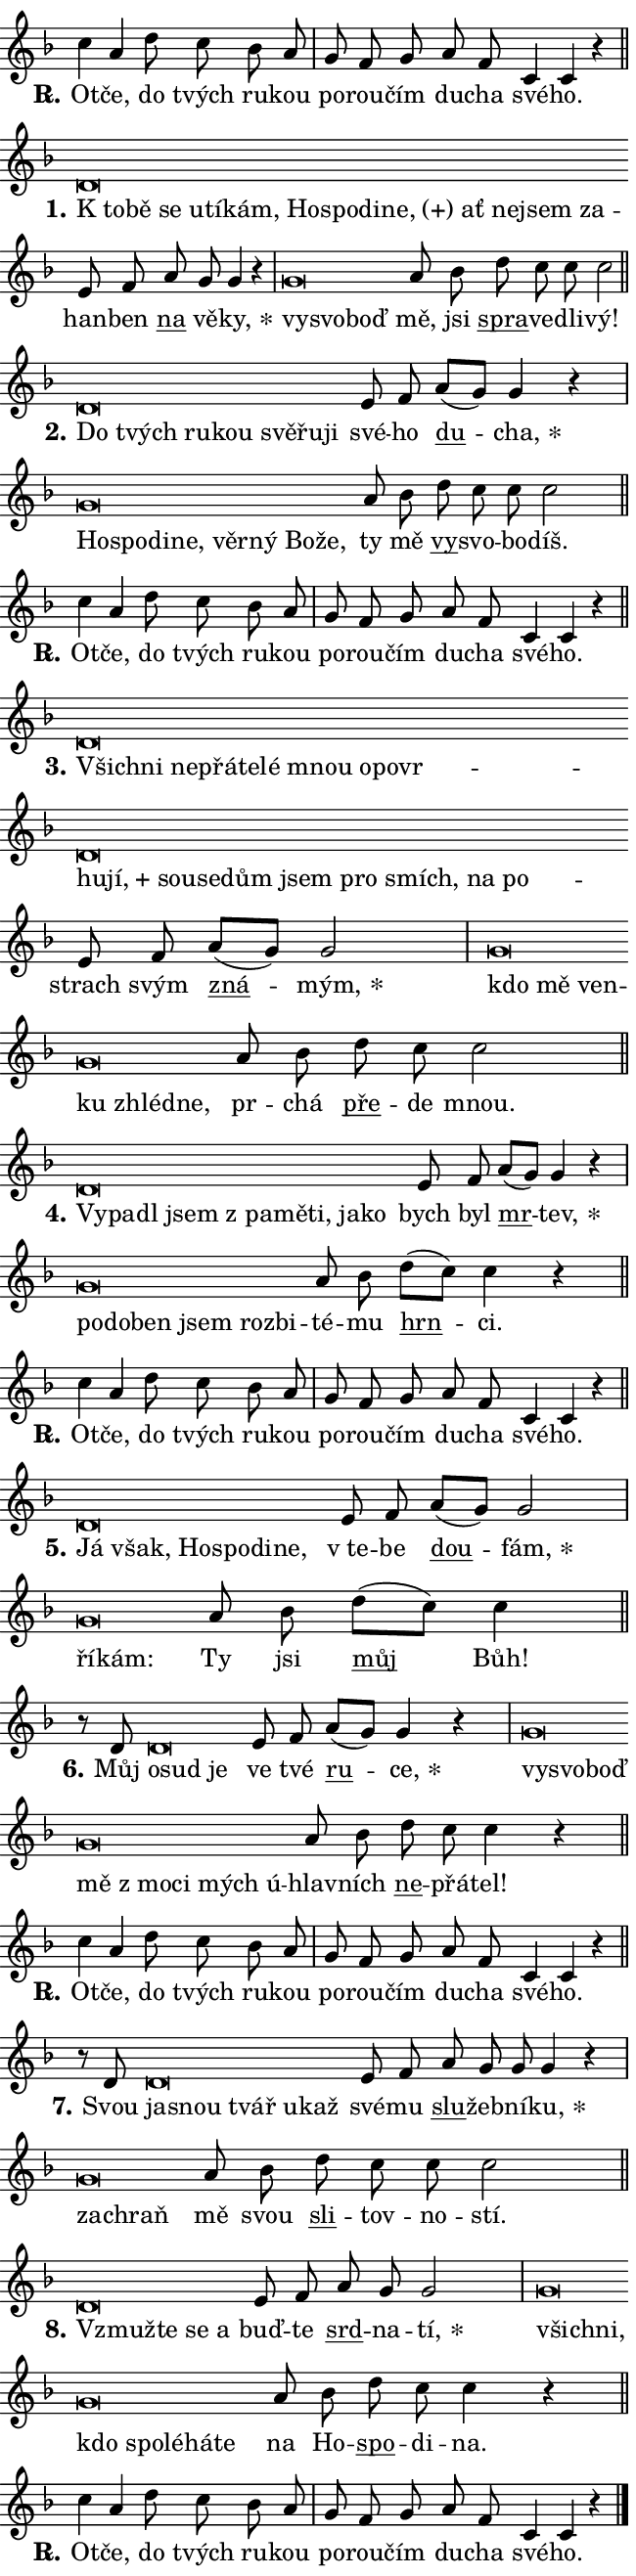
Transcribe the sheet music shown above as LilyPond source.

\version "2.24.0"
\header { tagline = "" }
\paper {
  indent = 0\cm
  top-margin = 0\cm
  right-margin = 0.13\cm % to fit lyric hyphens
  bottom-margin = 0\cm
  left-margin = 0\cm
  paper-width = 11\cm
  page-breaking = #ly:one-page-breaking
  system-system-spacing.basic-distance = #11
  score-system-spacing.basic-distance = #11
  ragged-last = ##f
}


%% Author: Thomas Morley
%% https://lists.gnu.org/archive/html/lilypond-user/2020-05/msg00002.html
#(define (line-position grob)
"Returns position of @var[grob} in current system:
   @code{'start}, if at first time-step
   @code{'end}, if at last time-step
   @code{'middle} otherwise
"
  (let* ((col (ly:item-get-column grob))
         (ln (ly:grob-object col 'left-neighbor))
         (rn (ly:grob-object col 'right-neighbor))
         (col-to-check-left (if (ly:grob? ln) ln col))
         (col-to-check-right (if (ly:grob? rn) rn col))
         (break-dir-left
           (and
             (ly:grob-property col-to-check-left 'non-musical #f)
             (ly:item-break-dir col-to-check-left)))
         (break-dir-right
           (and
             (ly:grob-property col-to-check-right 'non-musical #f)
             (ly:item-break-dir col-to-check-right))))
        (cond ((eqv? 1 break-dir-left) 'start)
              ((eqv? -1 break-dir-right) 'end)
              (else 'middle))))

#(define (tranparent-at-line-position vctor)
  (lambda (grob)
  "Relying on @code{line-position} select the relevant enry from @var{vctor}.
Used to determine transparency,"
    (case (line-position grob)
      ((end) (not (vector-ref vctor 0)))
      ((middle) (not (vector-ref vctor 1)))
      ((start) (not (vector-ref vctor 2))))))

noteHeadBreakVisibility =
#(define-music-function (break-visibility)(vector?)
"Makes @code{NoteHead}s transparent relying on @var{break-visibility}"
#{
  \override NoteHead.transparent =
    #(tranparent-at-line-position break-visibility)
#})

#(define delete-ledgers-for-transparent-note-heads
  (lambda (grob)
    "Reads whether a @code{NoteHead} is transparent.
If so this @code{NoteHead} is removed from @code{'note-heads} from
@var{grob}, which is supposed to be @code{LedgerLineSpanner}.
As a result ledgers are not printed for this @code{NoteHead}"
    (let* ((nhds-array (ly:grob-object grob 'note-heads))
           (nhds-list
             (if (ly:grob-array? nhds-array)
                 (ly:grob-array->list nhds-array)
                 '()))
           ;; Relies on the transparent-property being done before
           ;; Staff.LedgerLineSpanner.after-line-breaking is executed.
           ;; This is fragile ...
           (to-keep
             (remove
               (lambda (nhd)
                 (ly:grob-property nhd 'transparent #f))
               nhds-list)))
      ;; TODO find a better method to iterate over grob-arrays, similiar
      ;; to filter/remove etc for lists
      ;; For now rebuilt from scratch
      (set! (ly:grob-object grob 'note-heads)  '())
      (for-each
        (lambda (nhd)
          (ly:pointer-group-interface::add-grob grob 'note-heads nhd))
        to-keep))))

squashNotes = {
  \override NoteHead.X-extent = #'(-0.2 . 0.2)
  \override NoteHead.Y-extent = #'(-0.75 . 0)
  \override NoteHead.stencil =
    #(lambda (grob)
       (let ((pos (ly:grob-property grob 'staff-position)))
         (begin
           (if (< pos -7) (display "ERROR: Lower brevis then expected\n") (display ""))
           (if (<= pos -6) ly:text-interface::print ly:note-head::print))))
}
unSquashNotes = {
  \revert NoteHead.X-extent
  \revert NoteHead.Y-extent
  \revert NoteHead.stencil
}

hideNotes = \noteHeadBreakVisibility #begin-of-line-visible
unHideNotes = \noteHeadBreakVisibility #all-visible

% work-around for resetting accidentals
% https://lilypond.org/doc/v2.23/Documentation/notation/displaying-rhythms#unmetered-music
cadenzaMeasure = {
  \cadenzaOff
  \partial 1024 s1024
  \cadenzaOn
}

#(define-markup-command (accent layout props text) (markup?)
  "Underline accented syllable"
  (interpret-markup layout props
    #{\markup \override #'(offset . 4.3) \underline { #text }#}))

responsum = \markup \concat {
  "R" \hspace #-1.05 \path #0.1 #'((moveto 0 0.07) (lineto 0.9 0.8)) \hspace #0.05 "."
}

spaceSize = #0.6828661417322834 % exact space size for TeX Gyre Schola

\layout {
  \context {
    \Staff
    \remove "Time_signature_engraver"
    \override LedgerLineSpanner.after-line-breaking = #delete-ledgers-for-transparent-note-heads
  }
  \context {
    \Lyrics {
      \override LyricSpace.minimum-distance = \spaceSize
      \override LyricText.font-name = #"TeX Gyre Schola"
      \override LyricText.font-size = 1
      \override StanzaNumber.font-name = #"TeX Gyre Schola Bold"
      \override StanzaNumber.font-size = 1
    }
  }
  \context {
    \Score 
    \override NoteHead.text =
      #(lambda (grob) 
        (let ((pos (ly:grob-property grob 'staff-position)))
          #{\markup {
            \combine
              \halign #-0.55 \raise #(if (= pos -6) 0 0.5) \override #'(thickness . 2) \draw-line #'(3.2 . 0)
              \musicglyph "noteheads.sM1"
          }#}))
  }
}

% magnetic-lyrics.ily
%
%   written by
%     Jean Abou Samra <jean@abou-samra.fr>
%     Werner Lemberg <wl@gnu.org>
%
%   adapted by
%     Jiri Hon <jiri.hon@gmail.com>
%
% Version 2022-Apr-15

% https://www.mail-archive.com/lilypond-user@gnu.org/msg149350.html

#(define (Left_hyphen_pointer_engraver context)
   "Collect syllable-hyphen-syllable occurrences in lyrics and store
them in properties.  This engraver only looks to the left.  For
example, if the lyrics input is @code{foo -- bar}, it does the
following.

@itemize @bullet
@item
Set the @code{text} property of the @code{LyricHyphen} grob between
@q{foo} and @q{bar} to @code{foo}.

@item
Set the @code{left-hyphen} property of the @code{LyricText} grob with
text @q{foo} to the @code{LyricHyphen} grob between @q{foo} and
@q{bar}.
@end itemize

Use this auxiliary engraver in combination with the
@code{lyric-@/text::@/apply-@/magnetic-@/offset!} hook."
   (let ((hyphen #f)
         (text #f))
     (make-engraver
      (acknowledgers
       ((lyric-syllable-interface engraver grob source-engraver)
        (set! text grob)))
      (end-acknowledgers
       ((lyric-hyphen-interface engraver grob source-engraver)
        ;(when (not (grob::has-interface grob 'lyric-space-interface))
          (set! hyphen grob)));)
      ((stop-translation-timestep engraver)
       (when (and text hyphen)
         (ly:grob-set-object! text 'left-hyphen hyphen))
       (set! text #f)
       (set! hyphen #f)))))

#(define (lyric-text::apply-magnetic-offset! grob)
   "If the space between two syllables is less than the value in
property @code{LyricText@/.details@/.squash-threshold}, move the right
syllable to the left so that it gets concatenated with the left
syllable.

Use this function as a hook for
@code{LyricText@/.after-@/line-@/breaking} if the
@code{Left_@/hyphen_@/pointer_@/engraver} is active."
   (let ((hyphen (ly:grob-object grob 'left-hyphen #f)))
     (when hyphen
       (let ((left-text (ly:spanner-bound hyphen LEFT)))
         (when (grob::has-interface left-text 'lyric-syllable-interface)
           (let* ((common (ly:grob-common-refpoint grob left-text X))
                  (this-x-ext (ly:grob-extent grob common X))
                  (left-x-ext
                   (begin
                     ;; Trigger magnetism for left-text.
                     (ly:grob-property left-text 'after-line-breaking)
                     (ly:grob-extent left-text common X)))
                  ;; `delta` is the gap width between two syllables.
                  (delta (- (interval-start this-x-ext)
                            (interval-end left-x-ext)))
                  (details (ly:grob-property grob 'details))
                  (threshold (assoc-get 'squash-threshold details 0.2)))
             (when (< delta threshold)
               (let* (;; We have to manipulate the input text so that
                      ;; ligatures crossing syllable boundaries are not
                      ;; disabled.  For languages based on the Latin
                      ;; script this is essentially a beautification.
                      ;; However, for non-Western scripts it can be a
                      ;; necessity.
                      (lt (ly:grob-property left-text 'text))
                      (rt (ly:grob-property grob 'text))
                      (is-space (grob::has-interface hyphen 'lyric-space-interface))
                      (space (if is-space " " ""))
                      (extra-delta (if is-space spaceSize 0))
                      ;; Append new syllable.
                      (ltrt-space (if (and (string? lt) (string? rt))
                                (string-append lt space rt)
                                (make-concat-markup (list lt space rt))))
                      ;; Right-align `ltrt` to the right side.
                      (ltrt-space-markup (grob-interpret-markup
                               grob
                               (make-translate-markup
                                (cons (interval-length this-x-ext) 0)
                                (make-right-align-markup ltrt-space)))))
                 (begin
                   ;; Don't print `left-text`.
                   (ly:grob-set-property! left-text 'stencil #f)
                   ;; Set text and stencil (which holds all collected
                   ;; syllables so far) and shift it to the left.
                   (ly:grob-set-property! grob 'text ltrt-space)
                   (ly:grob-set-property! grob 'stencil ltrt-space-markup)
                   (ly:grob-translate-axis! grob (- (- delta extra-delta)) X))))))))))


#(define (lyric-hyphen::displace-bounds-first grob)
   ;; Make very sure this callback isn't triggered too early.
   (let ((left (ly:spanner-bound grob LEFT))
         (right (ly:spanner-bound grob RIGHT)))
     (ly:grob-property left 'after-line-breaking)
     (ly:grob-property right 'after-line-breaking)
     (ly:lyric-hyphen::print grob)))

squashThreshold = #0.4

\layout {
  \context {
    \Lyrics
    \consists #Left_hyphen_pointer_engraver
    \override LyricText.after-line-breaking =
      #lyric-text::apply-magnetic-offset!
    \override LyricHyphen.stencil = #lyric-hyphen::displace-bounds-first
    \override LyricText.details.squash-threshold = \squashThreshold
    \override LyricHyphen.minimum-distance = 0
    \override LyricHyphen.minimum-length = \squashThreshold
  }
}

squashText = \override LyricText.details.squash-threshold = 9999
unSquashText = \override LyricText.details.squash-threshold = \squashThreshold

leftText = \override LyricText.self-alignment-X = #LEFT
unLeftText = \revert LyricText.self-alignment-X

starOffset = #(lambda (grob) 
                (let ((x_offset (ly:self-alignment-interface::aligned-on-x-parent grob)))
                  (if (= x_offset 0) 0 (+ x_offset 1.2))))

star = #(define-music-function (syllable)(string?)
"Append star separator at the end of a syllable"
#{
  \once \override LyricText.X-offset = #starOffset
  \lyricmode { \markup {
    #syllable
    \override #'((font-name . "TeX Gyre Schola Bold")) \hspace #0.2 \lower #0.65 \larger "*"
  } }
#})

starAccent = #(define-music-function (syllable)(string?)
"Append star separator at the end of a syllable and make accent"
#{
  \once \override LyricText.X-offset = #starOffset
  \lyricmode { \markup {
    \accent #syllable
    \override #'((font-name . "TeX Gyre Schola Bold")) \hspace #0.2 \lower #0.65 \larger "*"
  } }
#})

breath = #(define-music-function (syllable)(string?)
"Append breathing indicator at the end of a syllable"
#{
  \lyricmode { \markup { #syllable "+" } }
#})

optionalBreath = #(define-music-function (syllable)(string?)
"Append optional breathing indicator at the end of a syllable"
#{
  \lyricmode { \markup { #syllable "(+)" } }
#})


\score {
    <<
        \new Voice = "melody" { \cadenzaOn \key f \major \relative { c''4 a d8 c bes a \cadenzaMeasure \bar "|" g f g \bar "" a f \bar "" c4 c r \cadenzaMeasure \bar "||" \break } }
        \new Lyrics \lyricsto "melody" { \lyricmode { \set stanza = \responsum
Ot -- če, do tvých ru -- kou po -- rou -- čím du -- cha své -- ho. } }
    >>
    \layout {}
}

\score {
    <<
        \new Voice = "melody" { \cadenzaOn \key f \major \relative { \squashNotes d'\breve*1/16 \hideNotes \breve*1/16 \bar "" \breve*1/16 \bar "" \breve*1/16 \bar "" \breve*1/16 \bar "" \breve*1/16 \bar "" \breve*1/16 \bar "" \breve*1/16 \bar "" \breve*1/16 \bar "" \breve*1/16 \bar "" \breve*1/16 \bar "" \breve*1/16 \bar "" \breve*1/16 \breve*1/16 \bar "" \unHideNotes \unSquashNotes e8 f \bar "" a g g4 r \cadenzaMeasure \bar "|" \squashNotes g\breve*1/16 \hideNotes \breve*1/16 \breve*1/16 \bar "" \unHideNotes \unSquashNotes a8 bes \bar "" d c c c2 \cadenzaMeasure \bar "||" \break } }
        \new Lyrics \lyricsto "melody" { \lyricmode { \set stanza = "1."
\leftText "K to" -- \squashText bě se u -- tí -- kám, Ho -- spo -- di -- \optionalBreath ne, ať nej -- sem za -- \unLeftText \unSquashText han -- ben \markup \accent na vě -- \star ky, \leftText vy -- \squashText svo -- boď \unLeftText \unSquashText mě, jsi \markup \accent spra -- ve -- dli -- vý! } }
    >>
    \layout {}
}

\score {
    <<
        \new Voice = "melody" { \cadenzaOn \key f \major \relative { \squashNotes d'\breve*1/16 \hideNotes \breve*1/16 \bar "" \breve*1/16 \bar "" \breve*1/16 \bar "" \breve*1/16 \bar "" \breve*1/16 \breve*1/16 \bar "" \unHideNotes \unSquashNotes e8 f \bar "" a[( g)] g4 r \cadenzaMeasure \bar "|" \squashNotes g\breve*1/16 \hideNotes \breve*1/16 \bar "" \breve*1/16 \bar "" \breve*1/16 \bar "" \breve*1/16 \bar "" \breve*1/16 \bar "" \breve*1/16 \breve*1/16 \bar "" \unHideNotes \unSquashNotes a8 bes \bar "" d c c c2 \cadenzaMeasure \bar "||" \break } }
        \new Lyrics \lyricsto "melody" { \lyricmode { \set stanza = "2."
\leftText Do \squashText tvých ru -- kou svě -- řu -- ji \unLeftText \unSquashText své -- ho \markup \accent du -- \star cha, \leftText Ho -- \squashText spo -- di -- ne, věr -- ný Bo -- že, \unLeftText \unSquashText ty mě \markup \accent vy -- svo -- bo -- díš. } }
    >>
    \layout {}
}

\score {
    <<
        \new Voice = "melody" { \cadenzaOn \key f \major \relative { c''4 a d8 c bes a \cadenzaMeasure \bar "|" g f g \bar "" a f \bar "" c4 c r \cadenzaMeasure \bar "||" \break } }
        \new Lyrics \lyricsto "melody" { \lyricmode { \set stanza = \responsum
Ot -- če, do tvých ru -- kou po -- rou -- čím du -- cha své -- ho. } }
    >>
    \layout {}
}

\score {
    <<
        \new Voice = "melody" { \cadenzaOn \key f \major \relative { \squashNotes d'\breve*1/16 \hideNotes \breve*1/16 \bar "" \breve*1/16 \bar "" \breve*1/16 \bar "" \breve*1/16 \bar "" \breve*1/16 \bar "" \breve*1/16 \bar "" \breve*1/16 \bar "" \breve*1/16 \bar "" \breve*1/16 \bar "" \breve*1/16 \bar "" \breve*1/16 \bar "" \breve*1/16 \bar "" \breve*1/16 \bar "" \breve*1/16 \bar "" \breve*1/16 \bar "" \breve*1/16 \bar "" \breve*1/16 \bar "" \breve*1/16 \breve*1/16 \bar "" \unHideNotes \unSquashNotes e8 f \bar "" a[( g)] g2 \cadenzaMeasure \bar "|" \squashNotes g\breve*1/16 \hideNotes \breve*1/16 \bar "" \breve*1/16 \bar "" \breve*1/16 \bar "" \breve*1/16 \breve*1/16 \bar "" \unHideNotes \unSquashNotes a8 bes \bar "" d c c2 \cadenzaMeasure \bar "||" \break } }
        \new Lyrics \lyricsto "melody" { \lyricmode { \set stanza = "3."
\leftText Všich -- \squashText ni ne -- přá -- te -- lé mnou o -- po -- vr -- hu -- \breath "jí," sou -- se -- dům jsem pro smích, na po -- \unLeftText \unSquashText strach svým \markup \accent zná -- \star mým, \leftText kdo \squashText mě ven -- ku zhléd -- ne, \unLeftText \unSquashText pr -- chá \markup \accent pře -- de mnou. } }
    >>
    \layout {}
}

\score {
    <<
        \new Voice = "melody" { \cadenzaOn \key f \major \relative { \squashNotes d'\breve*1/16 \hideNotes \breve*1/16 \bar "" \breve*1/16 \bar "" \breve*1/16 \bar "" \breve*1/16 \bar "" \breve*1/16 \bar "" \breve*1/16 \bar "" \breve*1/16 \breve*1/16 \bar "" \unHideNotes \unSquashNotes e8 f \bar "" a[( g)] g4 r \cadenzaMeasure \bar "|" \squashNotes g\breve*1/16 \hideNotes \breve*1/16 \bar "" \breve*1/16 \bar "" \breve*1/16 \bar "" \breve*1/16 \breve*1/16 \bar "" \unHideNotes \unSquashNotes a8 bes \bar "" d[( c)] c4 r \cadenzaMeasure \bar "||" \break } }
        \new Lyrics \lyricsto "melody" { \lyricmode { \set stanza = "4."
\leftText Vy -- \squashText pa -- dl jsem "z pa" -- mě -- ti, ja -- ko \unLeftText \unSquashText bych byl \markup \accent mr -- \star tev, \leftText po -- \squashText do -- ben jsem roz -- bi -- \unLeftText \unSquashText té -- mu \markup \accent hrn -- ci. } }
    >>
    \layout {}
}

\score {
    <<
        \new Voice = "melody" { \cadenzaOn \key f \major \relative { c''4 a d8 c bes a \cadenzaMeasure \bar "|" g f g \bar "" a f \bar "" c4 c r \cadenzaMeasure \bar "||" \break } }
        \new Lyrics \lyricsto "melody" { \lyricmode { \set stanza = \responsum
Ot -- če, do tvých ru -- kou po -- rou -- čím du -- cha své -- ho. } }
    >>
    \layout {}
}

\score {
    <<
        \new Voice = "melody" { \cadenzaOn \key f \major \relative { \squashNotes d'\breve*1/16 \hideNotes \breve*1/16 \bar "" \breve*1/16 \bar "" \breve*1/16 \bar "" \breve*1/16 \breve*1/16 \bar "" \unHideNotes \unSquashNotes e8 f \bar "" a[( g)] g2 \cadenzaMeasure \bar "|" \squashNotes g\breve*1/16 \hideNotes \breve*1/16 \bar "" \unHideNotes \unSquashNotes a8 bes \bar "" d[( c)] c4 \cadenzaMeasure \bar "||" \break } }
        \new Lyrics \lyricsto "melody" { \lyricmode { \set stanza = "5."
\leftText Já \squashText však, Ho -- spo -- di -- ne, \unLeftText \unSquashText "v te" -- be \markup \accent dou -- \star fám, \leftText ří -- \squashText kám: \unLeftText \unSquashText Ty jsi \markup \accent můj Bůh! } }
    >>
    \layout {}
}

\score {
    <<
        \new Voice = "melody" { \cadenzaOn \key f \major \relative { r8 d' \squashNotes d\breve*1/16 \hideNotes \breve*1/16 \breve*1/16 \bar "" \unHideNotes \unSquashNotes e8 f \bar "" a[( g)] g4 r \cadenzaMeasure \bar "|" \squashNotes g\breve*1/16 \hideNotes \breve*1/16 \bar "" \breve*1/16 \bar "" \breve*1/16 \bar "" \breve*1/16 \bar "" \breve*1/16 \bar "" \breve*1/16 \breve*1/16 \bar "" \unHideNotes \unSquashNotes a8 bes \bar "" d c c4 r \cadenzaMeasure \bar "||" \break } }
        \new Lyrics \lyricsto "melody" { \lyricmode { \set stanza = "6."
Můj \leftText o -- \squashText sud je \unLeftText \unSquashText ve tvé \markup \accent ru -- \star ce, \leftText vy -- \squashText svo -- boď mě "z mo" -- ci mých ú -- \unLeftText \unSquashText hlav -- ních \markup \accent ne -- přá -- tel! } }
    >>
    \layout {}
}

\score {
    <<
        \new Voice = "melody" { \cadenzaOn \key f \major \relative { c''4 a d8 c bes a \cadenzaMeasure \bar "|" g f g \bar "" a f \bar "" c4 c r \cadenzaMeasure \bar "||" \break } }
        \new Lyrics \lyricsto "melody" { \lyricmode { \set stanza = \responsum
Ot -- če, do tvých ru -- kou po -- rou -- čím du -- cha své -- ho. } }
    >>
    \layout {}
}

\score {
    <<
        \new Voice = "melody" { \cadenzaOn \key f \major \relative { r8 d' \squashNotes d\breve*1/16 \hideNotes \breve*1/16 \bar "" \breve*1/16 \bar "" \breve*1/16 \breve*1/16 \bar "" \unHideNotes \unSquashNotes e8 f \bar "" a g g g4 r \cadenzaMeasure \bar "|" \squashNotes g\breve*1/16 \hideNotes \breve*1/16 \bar "" \unHideNotes \unSquashNotes a8 bes \bar "" d c c c2 \cadenzaMeasure \bar "||" \break } }
        \new Lyrics \lyricsto "melody" { \lyricmode { \set stanza = "7."
Svou \leftText ja -- \squashText snou tvář u -- kaž \unLeftText \unSquashText své -- mu \markup \accent slu -- žeb -- ní -- \star ku, \leftText za -- \squashText chraň \unLeftText \unSquashText mě svou \markup \accent sli -- tov -- no -- stí. } }
    >>
    \layout {}
}

\score {
    <<
        \new Voice = "melody" { \cadenzaOn \key f \major \relative { \squashNotes d'\breve*1/16 \hideNotes \breve*1/16 \bar "" \breve*1/16 \breve*1/16 \bar "" \unHideNotes \unSquashNotes e8 f \bar "" a g g2 \cadenzaMeasure \bar "|" \squashNotes g\breve*1/16 \hideNotes \breve*1/16 \bar "" \breve*1/16 \bar "" \breve*1/16 \bar "" \breve*1/16 \bar "" \breve*1/16 \breve*1/16 \bar "" \unHideNotes \unSquashNotes a8 bes \bar "" d c c4 r \cadenzaMeasure \bar "||" \break } }
        \new Lyrics \lyricsto "melody" { \lyricmode { \set stanza = "8."
\leftText Vzmuž -- \squashText te se a \unLeftText \unSquashText buď -- te \markup \accent srd -- na -- \star tí, \leftText všich -- \squashText ni, kdo spo -- lé -- há -- te \unLeftText \unSquashText na Ho -- \markup \accent spo -- di -- na. } }
    >>
    \layout {}
}

\score {
    <<
        \new Voice = "melody" { \cadenzaOn \key f \major \relative { c''4 a d8 c bes a \cadenzaMeasure \bar "|" g f g \bar "" a f \bar "" c4 c r \cadenzaMeasure \bar "||" \break } \bar "|." }
        \new Lyrics \lyricsto "melody" { \lyricmode { \set stanza = \responsum
Ot -- če, do tvých ru -- kou po -- rou -- čím du -- cha své -- ho. } }
    >>
    \layout {}
}
